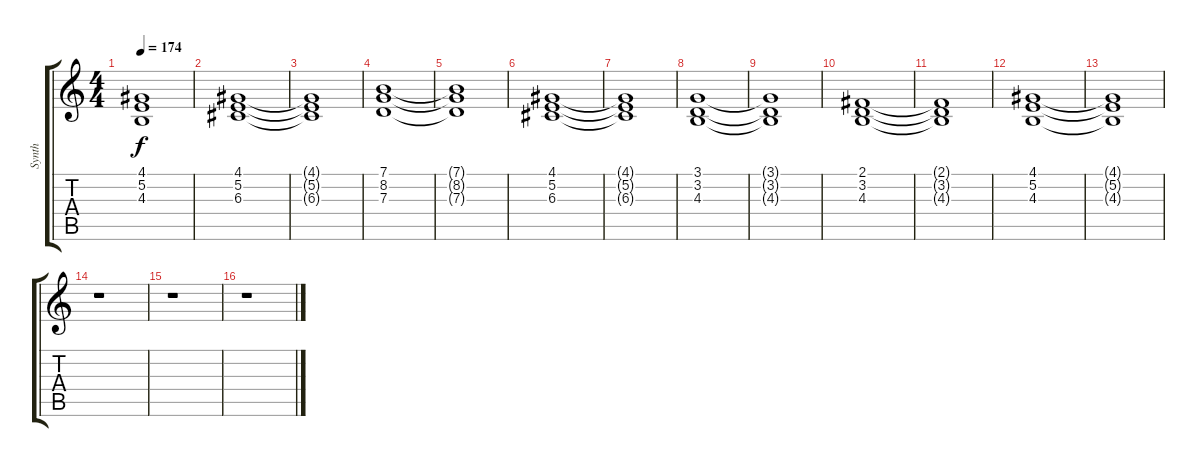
\track ("Synth" "Synth") {instrument synthstrings1}
\staff {score tabs}
\tuning (E4 B3 G3 D3 A2 E2) {hide}
\ts (4 4)
\tempo 174
\clef g2
\ks c
(4.1 5.2 4.3).1{dy f} |
(4.1 5.2 6.3).1 |
(4.1{t} 5.2{t} 6.3{t}).1 |
(7.1 8.2 7.3).1 |
(7.1{t} 8.2{t} 7.3{t}).1 |
(4.1 5.2 6.3).1 |
(4.1{t} 5.2{t} 6.3{t}).1 |
(3.1 3.2 4.3).1 |
(3.1{t} 3.2{t} 4.3{t}).1 |
(2.1 3.2 4.3).1 |
(2.1{t} 3.2{t} 4.3{t}).1 |
(4.1 5.2 4.3).1 |
(4.1{t} 5.2{t} 4.3{t}).1 |
r.1 |
r.1 |
r.1
